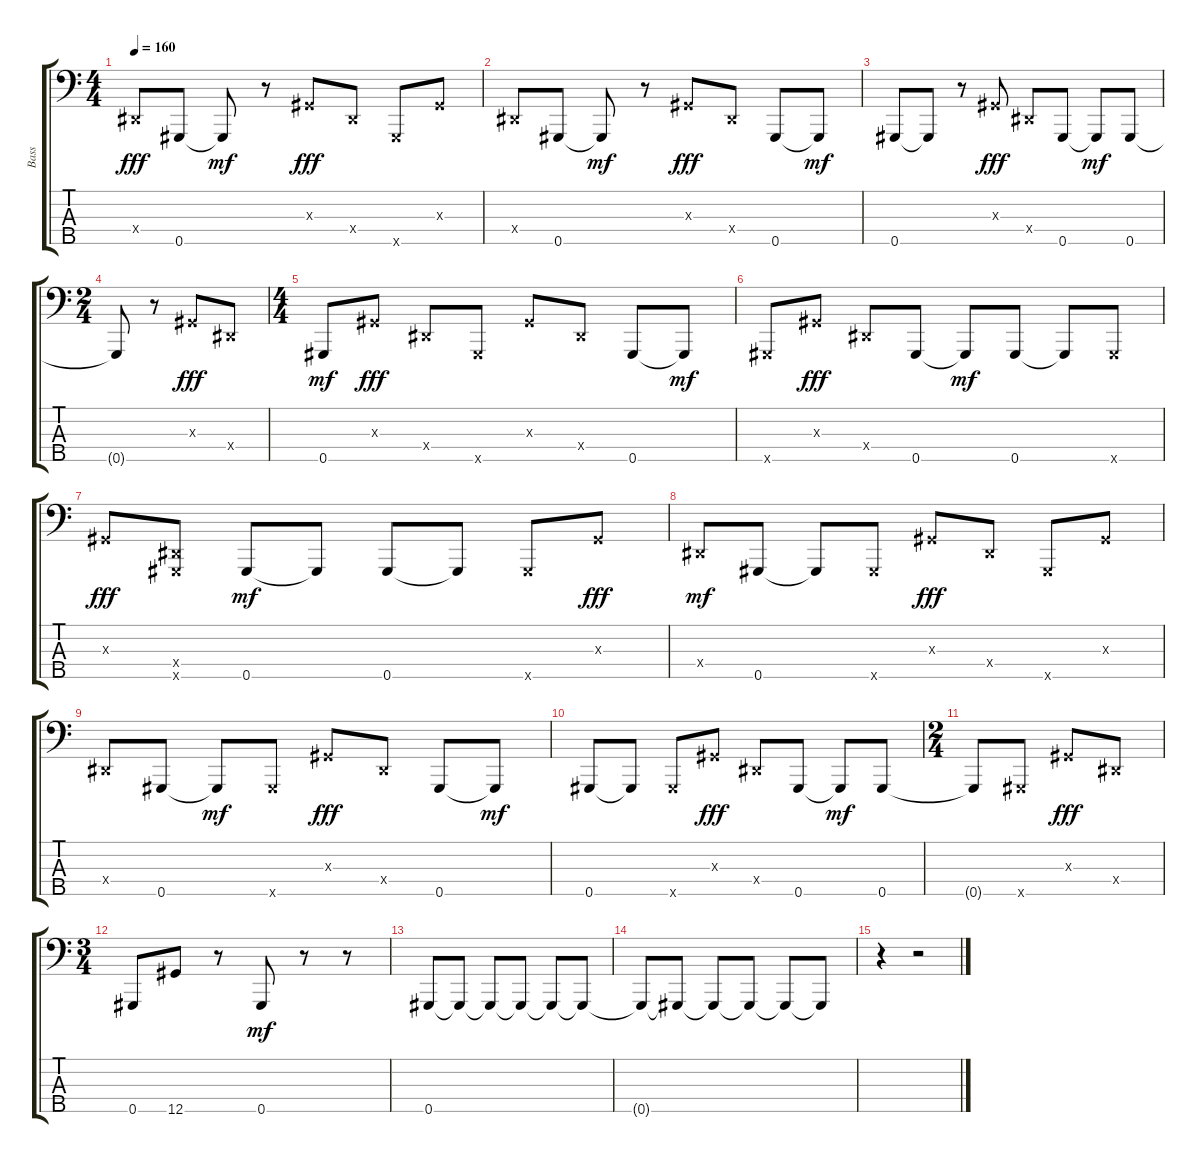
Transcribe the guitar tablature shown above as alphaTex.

\track ("Bass" "Bass") {instrument electricbassfinger}
\staff {score tabs}
\tuning (Eb2 Db2 Ab1 Eb1 Ab0) {hide}
\ts (4 4)
\tempo 160
\clef f4
\ks c
0.4{x}.8{dy fff} 0.5.8 0.5{t}.8{dy mf} r.8 0.3{x}.8{dy fff} 0.4{x}.8 0.5{x}.8 0.3{x}.8 |
0.4{x}.8 0.5.8 0.5{t}.8{dy mf} r.8 0.3{x}.8{dy fff} 0.4{x}.8 0.5.8 0.5{t}.8{dy mf} |
0.5.8 0.5{t}.8 r.8 0.3{x}.8{dy fff} 0.4{x}.8 0.5.8 0.5{t}.8{dy mf} 0.5.8 |
\ts (2 4)
0.5{t}.8 r.8 0.3{x}.8{dy fff} 0.4{x}.8 |
\ts (4 4)
0.5.8{dy mf} 0.3{x}.8{dy fff} 0.4{x}.8 0.5{x}.8 0.3{x}.8 0.4{x}.8 0.5.8 0.5{t}.8{dy mf} |
0.5{x}.8 0.3{x}.8{dy fff} 0.4{x}.8 0.5.8 0.5{t}.8{dy mf} 0.5.8 0.5{t}.8 0.5{x}.8 |
0.3{x}.8{dy fff} (0.4{x} 0.5{x}).8 0.5.8{dy mf} 0.5{t}.8 0.5.8 0.5{t}.8 0.5{x}.8 0.3{x}.8{dy fff} |
0.4{x}.8{dy mf} 0.5.8 0.5{t}.8 0.5{x}.8 0.3{x}.8{dy fff} 0.4{x}.8 0.5{x}.8 0.3{x}.8 |
0.4{x}.8 0.5.8 0.5{t}.8{dy mf} 0.5{x}.8 0.3{x}.8{dy fff} 0.4{x}.8 0.5.8 0.5{t}.8{dy mf} |
0.5.8 0.5{t}.8 0.5{x}.8 0.3{x}.8{dy fff} 0.4{x}.8 0.5.8 0.5{t}.8{dy mf} 0.5.8 |
\ts (2 4)
0.5{t}.8 0.5{x}.8 0.3{x}.8{dy fff} 0.4{x}.8 |
\ts (3 4)
0.5.8 12.5.8 r.8 0.5.8{dy mf} r.8 r.8 |
0.5.8 0.5{t}.8 0.5{t}.8 0.5{t}.8 0.5{t}.8 0.5{t}.8 |
0.5{t}.8 0.5{t}.8 0.5{t}.8 0.5{t}.8 0.5{t}.8 0.5{t}.8 |
r.4 r.2
